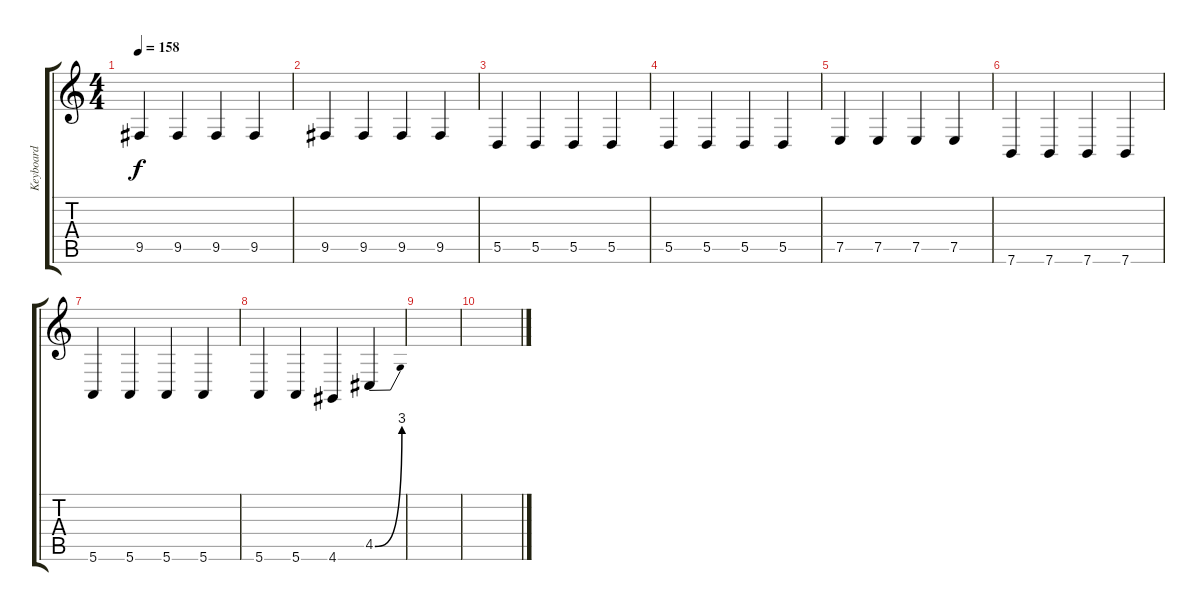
\track ("Keyboard" "Keyboard") {instrument synthstrings1}
\staff {score tabs}
\tuning (E4 B3 G3 D3 A2 E2) {hide}
\ts (4 4)
\section ("" "")
\tempo 158
\clef g2
\ks c
9.5.4{dy f volume 12 instrument distortionguitar} 9.5.4 9.5.4 9.5.4 |
9.5.4 9.5.4 9.5.4 9.5.4 |
5.5.4 5.5.4 5.5.4 5.5.4 |
5.5.4 5.5.4 5.5.4 5.5.4 |
7.5.4 7.5.4 7.5.4 7.5.4 |
7.6.4 7.6.4 7.6.4 7.6.4 |
5.6.4 5.6.4 5.6.4 5.6.4 |
5.6.4 5.6.4 4.6.4 4.5{be (bend 0 0 60 12)}.4 |
|
\section ("" "")
